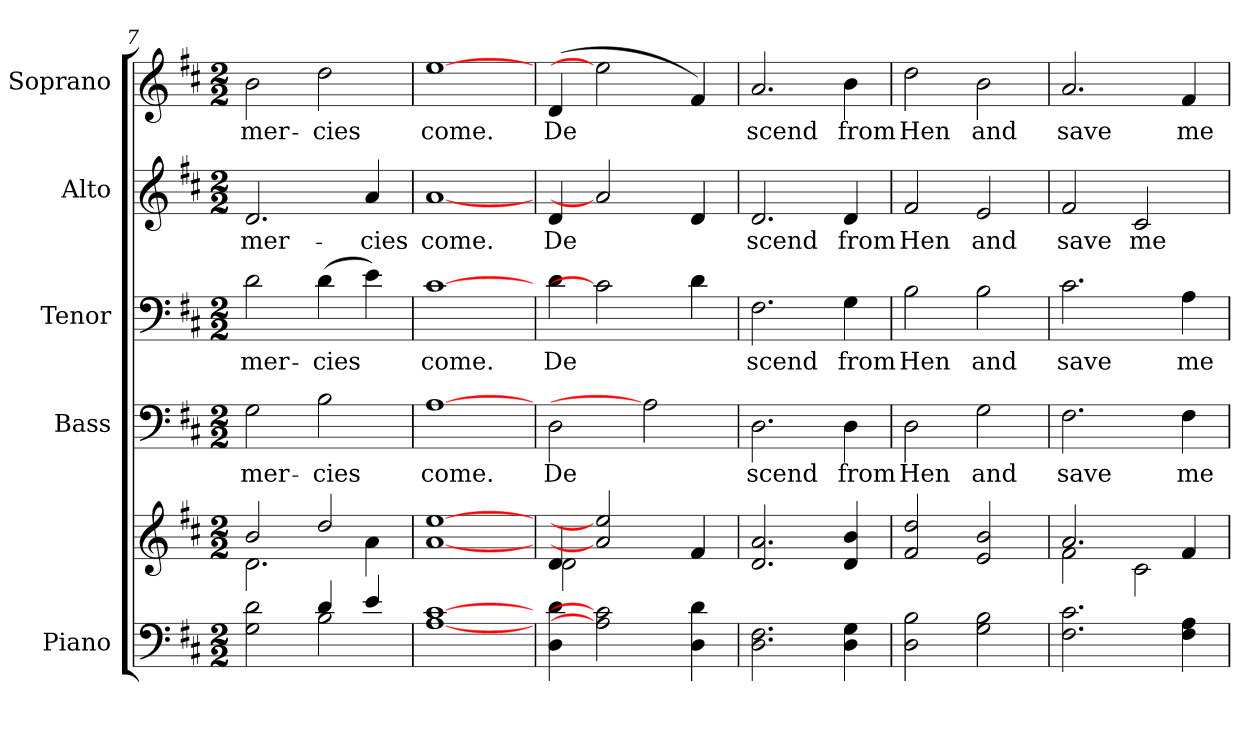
**kern	**kern	**kern	**text	**kern	**text	**kern	**text	**kern	**text
*part5	*part5	*part4	*part4	*part3	*part3	*part2	*part2	*part1	*part1
*staff6	*staff5	*staff4	*staff4	*staff3	*staff3	*staff2	*staff2	*staff1	*staff1
*I"Piano	*	*I"Bass	*	*I"Tenor	*	*I"Alto	*	*I"Soprano	*
*I'Pno.	*	*I'B.	*	*I'T.	*	*I'A.	*	*I'S.	*
!!LO:PB:g=z
*clefF4	*clefG2	*clefF4	*	*clefF4	*	*clefG2	*	*clefG2	*
*k[f#c#]	*k[f#c#]	*k[f#c#]	*	*k[f#c#]	*	*k[f#c#]	*	*k[f#c#]	*
*D:	*D:	*D:	*	*D:	*	*D:	*	*D:	*
*M2/2	*M2/2	*M2/2	*	*M2/2	*	*M2/2	*	*M2/2	*
=7	=7	=7	=7	=7	=7	=7	=7	=7	=7
*^	*^	*	*	*	*	*	*	*	*
!	!	!	!	!	!LO:LY:b:color=#000000	!	!	!	!	!	!
!	!	!	!	!	!	!	!LO:LY:b:color=#000000	!	!	!	!
!	!	!	!	!	!	!	!	!	!LO:LY:b:color=#000000	!	!
!	!	!	!	!	!	!	!	!	!	!	!LO:LY:b:color=#000000
2Gi\ 2di	2ryy	2bi/	2.di\	2Gi\	mer-	2di\	mer-	2.di/	mer-	2bi\	mer-
!	!	!	!	!	!LO:LY:b:color=#000000	!	!	!	!	!	!
!	!	!	!	!	!	!	!LO:LY:b:color=#000000	!	!	!	!
!	!	!	!	!	!	!	!	!	!	!	!LO:LY:b:color=#000000
4di/	2Bi\	2ddi/	.	2Bi\	-cies	(4di\	-cies	.	.	2ddi\	-cies
!	!	!	!	!	!	!	!	!	!LO:LY:b:color=#000000	!	!
4ei/	.	.	4ai\	.	.	4ei\)	.	4ai/	-cies	.	.
*v	*v	*	*	*	*	*	*	*	*	*	*
*	*v	*v	*	*	*	*	*	*	*	*
=8	=8	=8	=8	=8	=8	=8	=8	=8	=8
*	*^	*	*	*	*	*	*	*	*
!	!	!	!	!LO:LY:b:color=#000000	!	!	!	!	!	!
*	*v	*v	*	*	*	*	*	*	*	*
*	*^	*	*	*	*	*	*	*	*
!	!	!	!	!	!	!LO:LY:b:color=#000000	!	!	!	!
*	*v	*v	*	*	*	*	*	*	*	*
*	*^	*	*	*	*	*	*	*	*
!	!	!	!	!	!	!	!	!LO:LY:b:color=#000000	!	!
*	*v	*v	*	*	*	*	*	*	*	*
*	*^	*	*	*	*	*	*	*	*
!	!	!	!	!	!	!	!	!	!	!LO:LY:b:color=#000000
*	*v	*v	*	*	*	*	*	*	*	*
[1Ai [1c#i	[1ai [1eei	[1Ai	come.	[1c#i	come.	[1ai	come.	[1eei	come.
=9	=9	=9	=9	=9	=9	=9	=9	=9	=9
*	*^	*	*	*	*	*	*	*	*
!	!	!	!	!LO:LY:b:color=#000000	!	!	!	!	!	!
!	!	!	!	!	!	!LO:LY:b:color=#000000	!	!	!	!
!	!	!	!	!	!	!	!	!LO:LY:b:color=#000000	!	!
!	!	!	!	!	!	!	!	!	!	!LO:LY:b:color=#000000
4Di\ 4di	4di/	2di\	2Di\	De	4di\	De	4di/	De	(4di/	De
2Ai] 2c#i]	2ai] 2eei]	.	.	.	2c#i]	.	2ai]	.	2eei]	.
.	.	2ryy	2Ai]	.	.	.	.	.	.	.
4Di\ 4di	4f#i/	.	.	.	4di\	.	4di/	.	4f#i/)	.
*	*v	*v	*	*	*	*	*	*	*	*
=10	=10	=10	=10	=10	=10	=10	=10	=10	=10
!	!	!	!LO:LY:b:color=#000000	!	!	!	!	!	!
!	!	!	!	!	!LO:LY:b:color=#000000	!	!	!	!
!	!	!	!	!	!	!	!LO:LY:b:color=#000000	!	!
!	!	!	!	!	!	!	!	!	!LO:LY:b:color=#000000
2.Di\ 2.F#i	2.di/ 2.ai	2.Di\	scend	2.F#i\	scend	2.di/	scend	2.ai/	scend
!	!	!	!LO:LY:b:color=#000000	!	!	!	!	!	!
!	!	!	!	!	!LO:LY:b:color=#000000	!	!	!	!
!	!	!	!	!	!	!	!LO:LY:b:color=#000000	!	!
!	!	!	!	!	!	!	!	!	!LO:LY:b:color=#000000
4Di\ 4Gi	4di/ 4bi	4Di\	from	4Gi\	from	4di/	from	4bi\	from
=11	=11	=11	=11	=11	=11	=11	=11	=11	=11
!	!	!	!LO:LY:b:color=#000000	!	!	!	!	!	!
!	!	!	!	!	!LO:LY:b:color=#000000	!	!	!	!
!	!	!	!	!	!	!	!LO:LY:b:color=#000000	!	!
!	!	!	!	!	!	!	!	!	!LO:LY:b:color=#000000
2Di\ 2Bi	2f#i/ 2ddi	2Di\	Hen	2Bi\	Hen	2f#i/	Hen	2ddi\	Hen
!	!	!	!LO:LY:b:color=#000000	!	!	!	!	!	!
!	!	!	!	!	!LO:LY:b:color=#000000	!	!	!	!
!	!	!	!	!	!	!	!LO:LY:b:color=#000000	!	!
!	!	!	!	!	!	!	!	!	!LO:LY:b:color=#000000
2Gi\ 2Bi	2ei/ 2bi	2Gi\	and	2Bi\	and	2ei/	and	2bi\	and
=12	=12	=12	=12	=12	=12	=12	=12	=12	=12
*	*^	*	*	*	*	*	*	*	*
!	!	!	!	!LO:LY:b:color=#000000	!	!	!	!	!	!
!	!	!	!	!	!	!LO:LY:b:color=#000000	!	!	!	!
!	!	!	!	!	!	!	!	!LO:LY:b:color=#000000	!	!
!	!	!	!	!	!	!	!	!	!	!LO:LY:b:color=#000000
2.F#i\ 2.c#i	2.ai/	2f#i\	2.F#i\	save	2.c#i\	save	2f#i/	save	2.ai/	save
!	!	!	!	!	!	!	!	!LO:LY:b:color=#000000	!	!
.	.	2c#i\	.	.	.	.	2c#i/	me	.	.
!	!	!	!	!LO:LY:b:color=#000000	!	!	!	!	!	!
!	!	!	!	!	!	!LO:LY:b:color=#000000	!	!	!	!
!	!	!	!	!	!	!	!	!	!	!LO:LY:b:color=#000000
4F#i\ 4Ai	4f#i/	.	4F#i\	me	4Ai\	me	.	.	4f#i/	me
*	*v	*v	*	*	*	*	*	*	*	*
=	=	=	=	=	=	=	=	=	=
*-	*-	*-	*-	*-	*-	*-	*-	*-	*-
